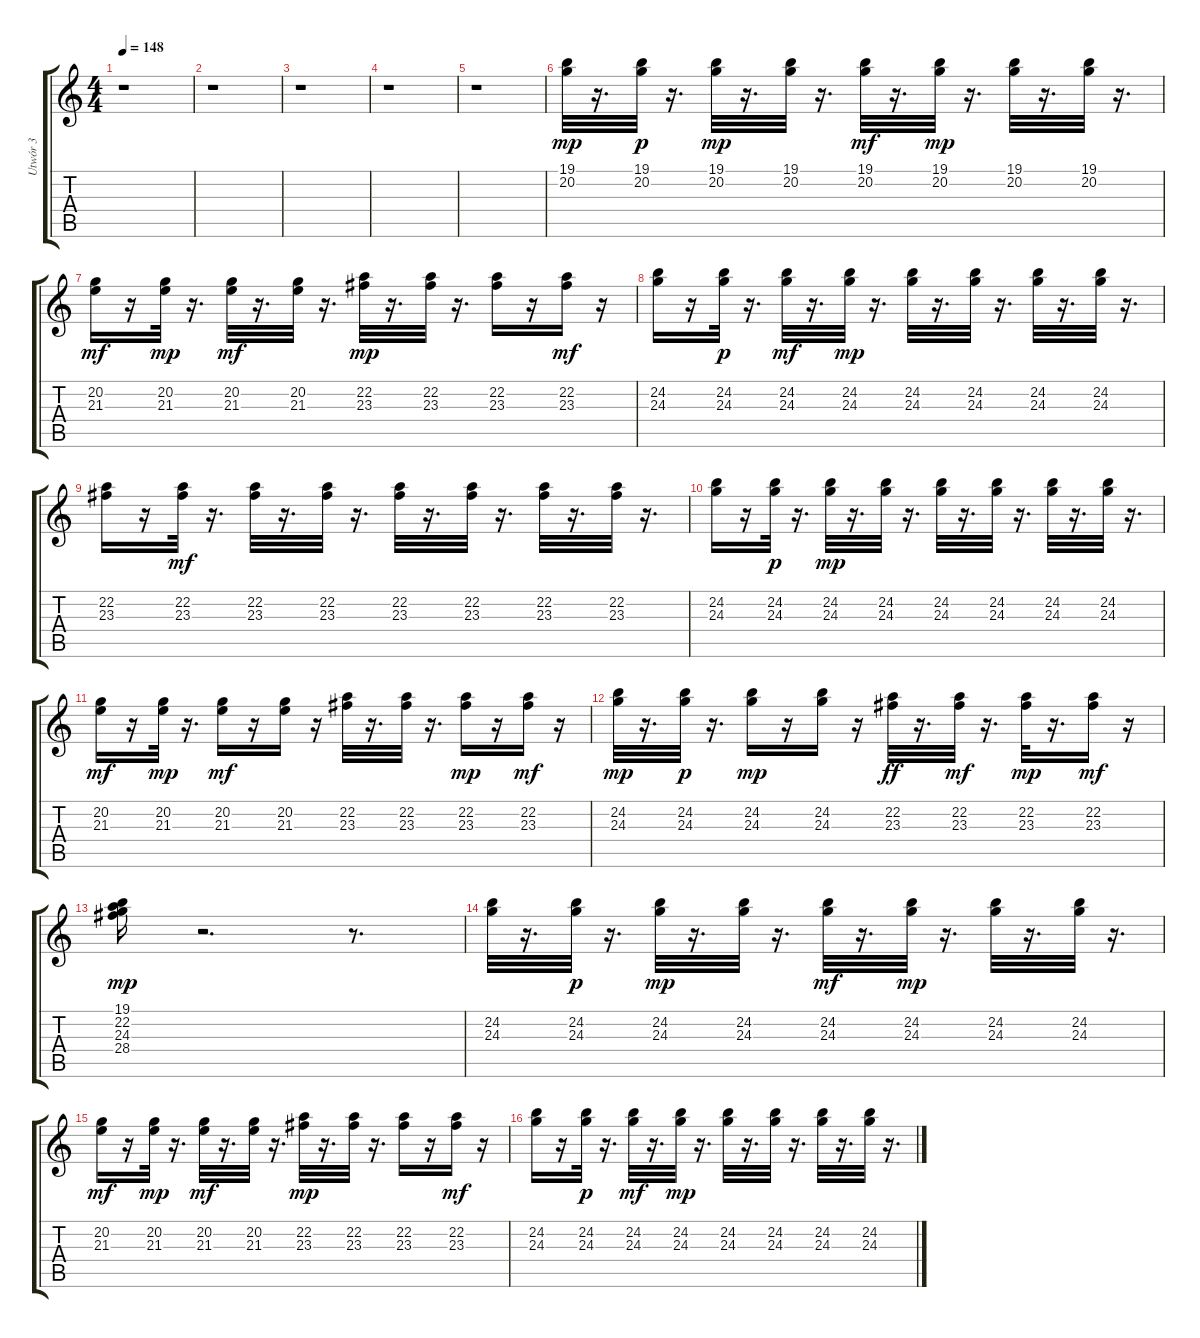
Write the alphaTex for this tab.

\track ("Utwór 3" "Utwór 3") {instrument rockorgan}
\staff {score tabs}
\tuning (E4 B3 G3 D3 A2 E2) {hide}
\ts (4 4)
\tempo 148
\clef g2
\ks c
r.1{dy mp instrument rockorgan} |
r.1 |
r.1 |
r.1 |
r.1 |
(19.1 20.2).32 r.16{d} (19.1 20.2).32{dy p} r.16{d} (19.1 20.2).32{dy mp} r.16{d} (19.1 20.2).32 r.16{d} (19.1 20.2).32{dy mf} r.16{d} (19.1 20.2).32{dy mp} r.16{d} (19.1 20.2).32 r.16{d} (19.1 20.2).32 r.16{d} |
(20.2 21.3).16{dy mf} r.16 (20.2 21.3).32{dy mp} r.16{d} (20.2 21.3).32{dy mf} r.16{d} (20.2 21.3).32 r.16{d} (22.2 23.3).32{dy mp} r.16{d} (22.2 23.3).32 r.16{d} (22.2 23.3).16 r.16 (22.2 23.3).16{dy mf} r.16 |
(24.2 24.3).16 r.16 (24.2 24.3).32{dy p} r.16{d} (24.2 24.3).32{dy mf} r.16{d} (24.2 24.3).32{dy mp} r.16{d} (24.2 24.3).32 r.16{d} (24.2 24.3).32 r.16{d} (24.2 24.3).32 r.16{d} (24.2 24.3).32 r.16{d} |
(22.2 23.3).16 r.16 (22.2 23.3).32{dy mf} r.16{d} (22.2 23.3).32 r.16{d} (22.2 23.3).32 r.16{d} (22.2 23.3).32 r.16{d} (22.2 23.3).32 r.16{d} (22.2 23.3).32 r.16{d} (22.2 23.3).32 r.16{d} |
(24.2 24.3).16 r.16 (24.2 24.3).32{dy p} r.16{d} (24.2 24.3).32{dy mp} r.16{d} (24.2 24.3).32 r.16{d} (24.2 24.3).32 r.16{d} (24.2 24.3).32 r.16{d} (24.2 24.3).32 r.16{d} (24.2 24.3).32 r.16{d} |
(20.2 21.3).16{dy mf} r.16 (20.2 21.3).32{dy mp} r.16{d} (20.2 21.3).16{dy mf} r.16 (20.2 21.3).16 r.16 (22.2 23.3).32 r.16{d} (22.2 23.3).32 r.16{d} (22.2 23.3).16{dy mp} r.16 (22.2 23.3).16{dy mf} r.16 |
(24.2 24.3).32{dy mp} r.16{d} (24.2 24.3).32{dy p} r.16{d} (24.2 24.3).16{dy mp} r.16 (24.2 24.3).16 r.16 (22.2 23.3).32{dy ff} r.16{d} (22.2 23.3).32{dy mf} r.16{d} (22.2 23.3).32{dy mp} r.16{d} (22.2 23.3).16{dy mf} r.16 |
(19.1 22.2 24.3 28.4).16{dy mp} r.2{d} r.8{d} |
(24.2 24.3).32 r.16{d} (24.2 24.3).32{dy p} r.16{d} (24.2 24.3).32{dy mp} r.16{d} (24.2 24.3).32 r.16{d} (24.2 24.3).32{dy mf} r.16{d} (24.2 24.3).32{dy mp} r.16{d} (24.2 24.3).32 r.16{d} (24.2 24.3).32 r.16{d} |
(20.2 21.3).16{dy mf} r.16 (20.2 21.3).32{dy mp} r.16{d} (20.2 21.3).32{dy mf} r.16{d} (20.2 21.3).32 r.16{d} (22.2 23.3).32{dy mp} r.16{d} (22.2 23.3).32 r.16{d} (22.2 23.3).16 r.16 (22.2 23.3).16{dy mf} r.16 |
(24.2 24.3).16 r.16 (24.2 24.3).32{dy p} r.16{d} (24.2 24.3).32{dy mf} r.16{d} (24.2 24.3).32{dy mp} r.16{d} (24.2 24.3).32 r.16{d} (24.2 24.3).32 r.16{d} (24.2 24.3).32 r.16{d} (24.2 24.3).32 r.16{d}
